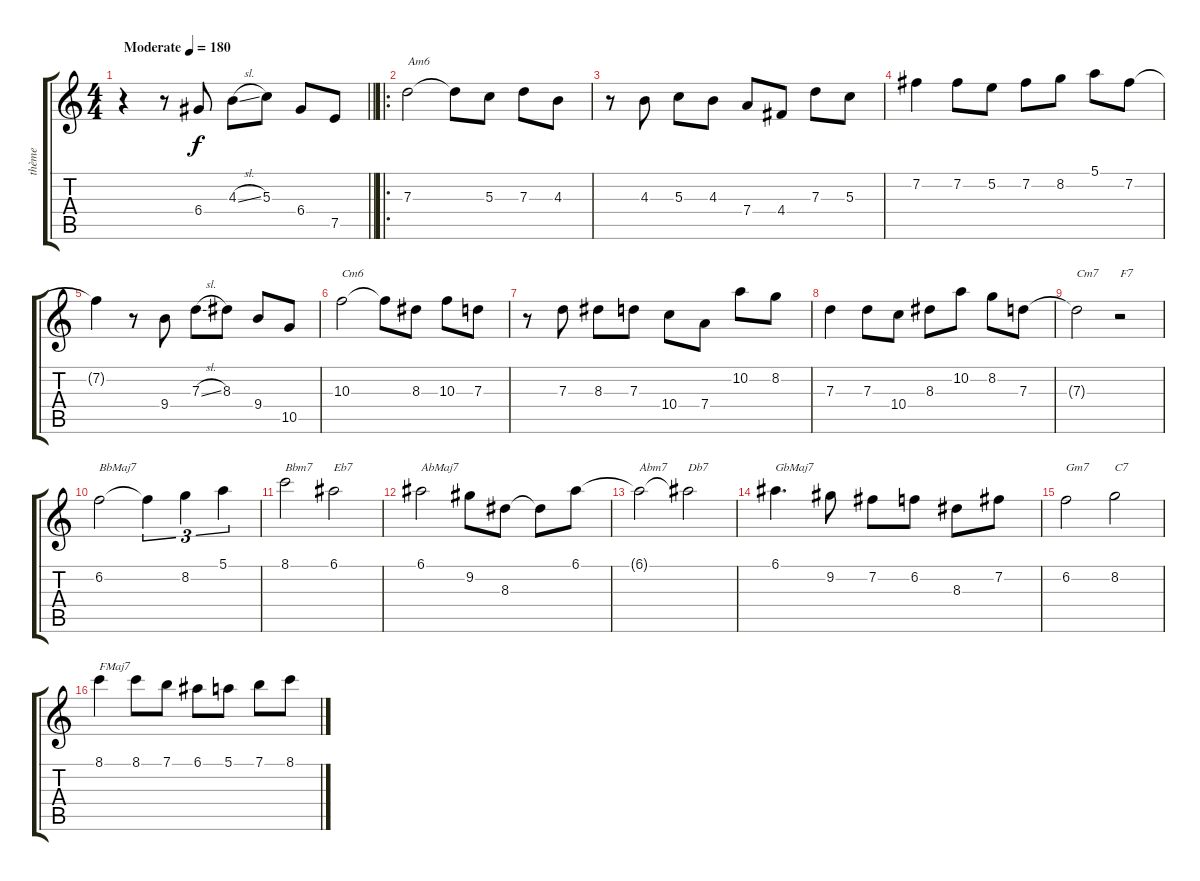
\track ("thème" "thème") {instrument electricguitarjazz}
\staff {score tabs}
\tuning (E4 B3 G3 D3 A2 E2) {hide}
\ts (4 4)
\tempo (180 "Moderate")
\clef g2
\barLineRight lightlight
\ks c
r.4{dy f instrument electricguitarjazz} r.8 6.4.8 4.3{sl}.8 5.3.8 6.4.8 7.5.8 |
\ro
7.3.2{txt "Am6"} 7.3{t}.8 5.3.8 7.3.8 4.3.8 |
r.8 4.3.8 5.3.8 4.3.8 7.4.8 4.4.8 7.3.8 5.3.8 |
7.2.4 7.2.8 5.2.8 7.2.8 8.2.8 5.1.8 7.2.8 |
7.2{t}.4 r.8 9.4.8 7.3{sl}.8 8.3.8 9.4.8 10.5.8 |
10.3.2{txt "Cm6"} 10.3{t}.8 8.3.8 10.3.8 7.3.8 |
r.8 7.3.8 8.3.8 7.3.8 10.4.8 7.4.8 10.2.8 8.2.8 |
7.3.4 7.3.8 10.4.8 8.3.8 10.2.8 8.2.8 7.3.8 |
7.3{t}.2{txt "Cm7"} r.2{txt "F7"} |
6.2.2{txt "BbMaj7"} 6.2{t}.4{tu (3 2)} 8.2.4{tu (3 2)} 5.1.4{tu (3 2)} |
8.1.2{txt "Bbm7"} 6.1.2{txt "Eb7"} |
6.1.2{txt "AbMaj7"} 9.2.8 8.3.8 8.3{t}.8 6.1.8 |
6.1{t}.2{txt "Abm7"} 6.1{t}.2{txt "Db7"} |
6.1.4{d txt "GbMaj7"} 9.2.8 7.2.8 6.2.8 8.3.8 7.2.8 |
6.2.2{txt "Gm7"} 8.2.2{txt "C7"} |
8.1.4{txt "FMaj7"} 8.1.8 7.1.8 6.1.8 5.1.8 7.1.8 8.1.8
